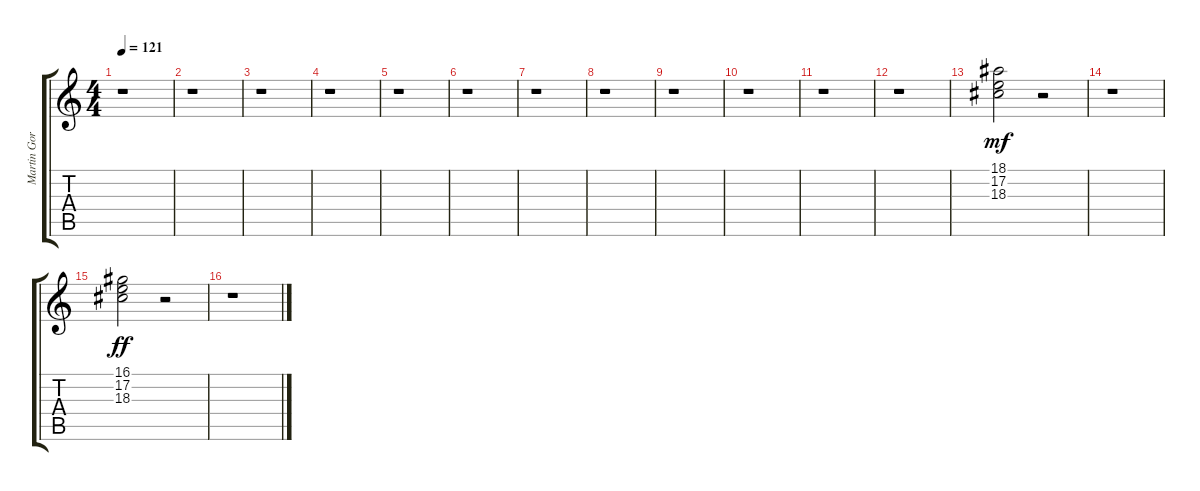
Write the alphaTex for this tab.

\track ("Martin Gore - Synth II" "Martin Gor") {instrument fx8scifi}
\staff {score tabs}
\tuning (E4 B3 G3 D3 A2 E2) {hide}
\ts (4 4)
\tempo 121
\clef g2
\ks c
r.1{dy mf} |
r.1 |
r.1 |
r.1 |
r.1 |
r.1 |
r.1 |
r.1 |
r.1 |
r.1 |
r.1 |
r.1 |
(18.1 17.2 18.3).2 r.2 |
r.1 |
(16.1 17.2 18.3).2{dy ff} r.2 |
r.1
